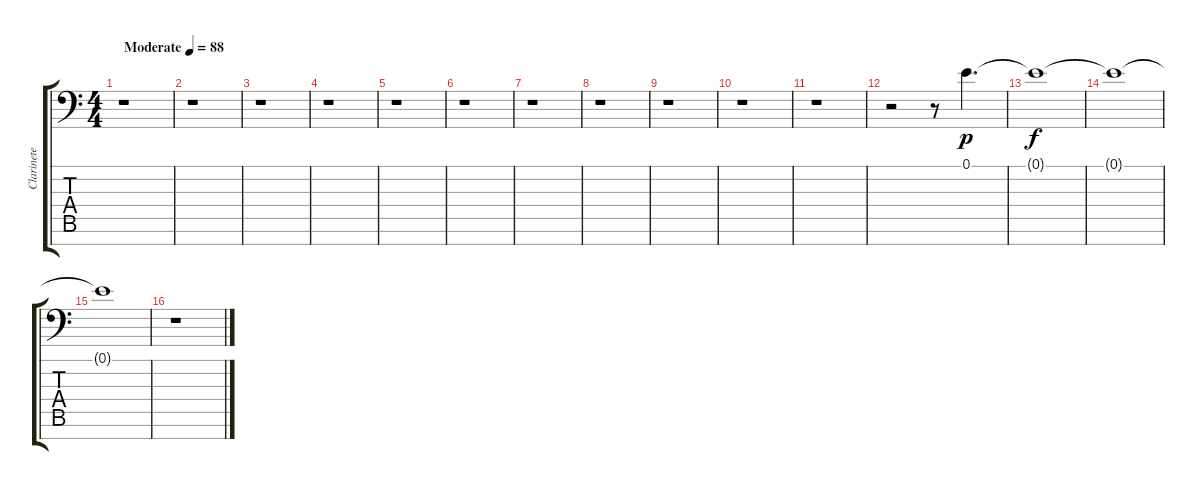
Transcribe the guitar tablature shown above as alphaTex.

\track ("Clarinete" "Clarinete") {instrument synthstrings1}
\staff {score tabs}
\tuning (E4 B3 G3 D3 A2 E2 C-1) {hide}
\ts (4 4)
\tempo (88 "Moderate")
\clef f4
\ks c
r.1{dy p instrument synthstrings1} |
r.1 |
r.1 |
r.1 |
r.1 |
r.1 |
r.1 |
r.1 |
r.1 |
r.1 |
r.1 |
r.2 r.8 0.1.4{d volume 0 balance 9} |
0.1{t}.1{dy f} |
0.1{t}.1 |
0.1{t}.1 |
r.1
